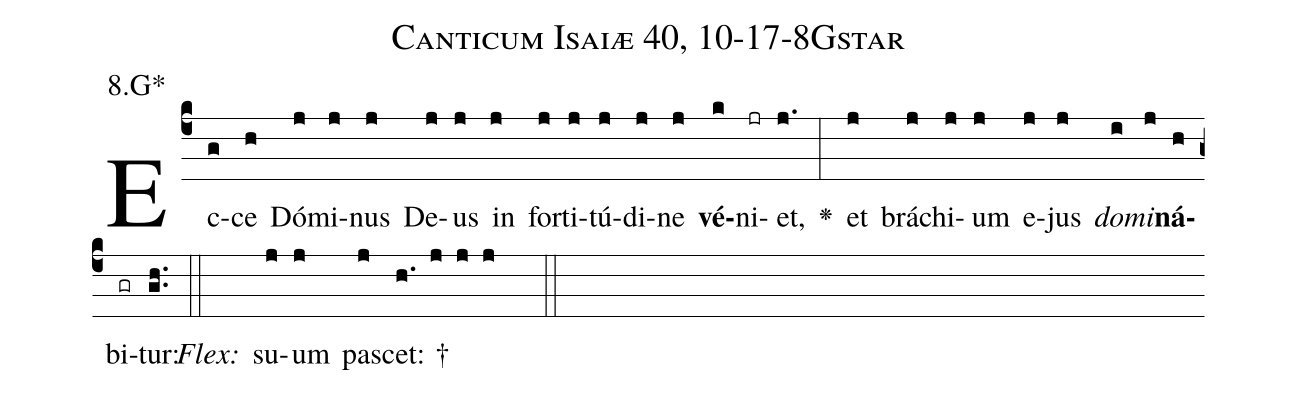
name: Canticum Isaiæ 40, 10-17-8Gstar;
annotation: 8.G*;
%%
(c4)Ec(g)ce(h) Dó(j)mi(j)nus(j) De(j)us(j) in(j) for(j)ti(j)tú(j)di(j)ne(j) <b>vé</b>(k)ni(jr)et,(j.) <v>\greheightstar</v>(:) et(j) brá(j)chi(j)um(j) e(j)jus(j) <i>do</i>(i)<i>mi</i>(j)<b>ná</b>(h)bi(gr)tur:(gh..) (::)
<i>Flex:</i>()  su(j)um(j) pa(j)scet: †(h. j j j  ::)

%E(j) u(j) o(i) u(j) a(h) e.(gh..) (::)
